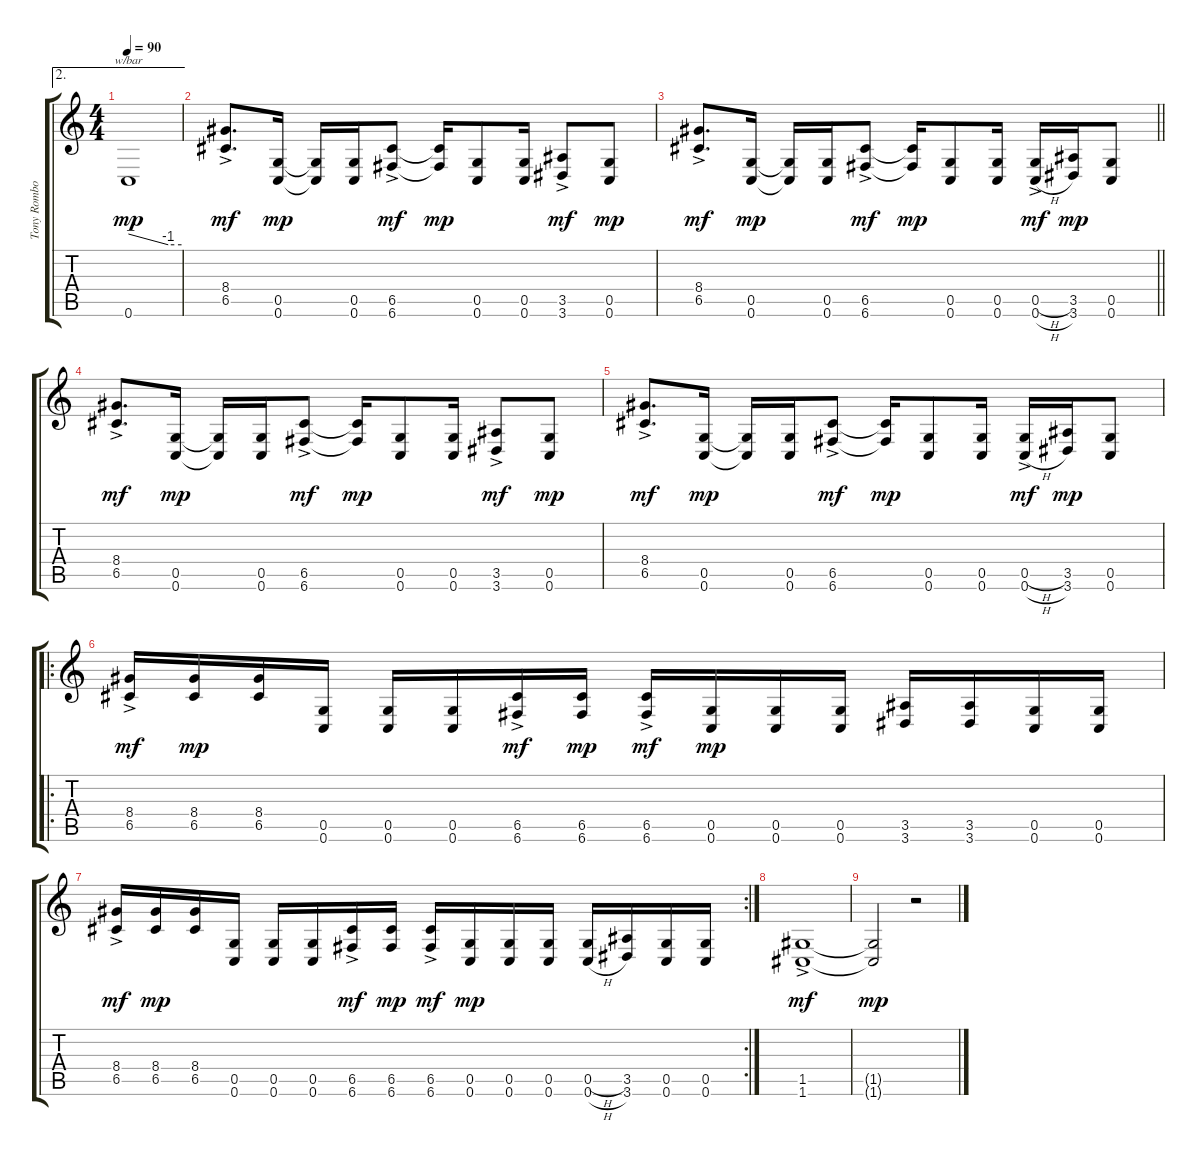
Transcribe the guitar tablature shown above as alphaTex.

\track ("Tony Rombola" "Tony Rombo") {instrument distortionguitar}
\staff {score tabs}
\tuning (D4 A3 F3 C3 G2 C2) {hide}
\ae 2
\ts (4 4)
\tempo 90
\clef g2
\ks c
0.6.1{tbe (custom default 0 0 45 -4 60 -4) dy mp} |
(8.4{ac} 6.5{ac}).8{d dy mf} (0.5 0.6).16{dy mp} (0.5{t} 0.6{t}).16 (0.5 0.6).16 (6.5{ac} 6.6{ac}).8{dy mf} (6.5{t} 6.6{t}).16{dy mp} (0.5 0.6).8 (0.5 0.6).16 (3.5{ac} 3.6{ac}).8{dy mf} (0.5 0.6).8{dy mp} |
\barLineRight lightlight
(8.4{ac} 6.5{ac}).8{d dy mf} (0.5 0.6).16{dy mp} (0.5{t} 0.6{t}).16 (0.5 0.6).16 (6.5{ac} 6.6{ac}).8{dy mf} (6.5{t} 6.6{t}).16{dy mp} (0.5 0.6).8 (0.5 0.6).16 (0.5{h ac} 0.6{h ac}).16{dy mf} (3.5 3.6).16{dy mp} (0.5 0.6).8 |
(8.4{ac} 6.5{ac}).8{d dy mf} (0.5 0.6).16{dy mp} (0.5{t} 0.6{t}).16 (0.5 0.6).16 (6.5{ac} 6.6{ac}).8{dy mf} (6.5{t} 6.6{t}).16{dy mp} (0.5 0.6).8 (0.5 0.6).16 (3.5{ac} 3.6{ac}).8{dy mf} (0.5 0.6).8{dy mp} |
(8.4{ac} 6.5{ac}).8{d dy mf} (0.5 0.6).16{dy mp} (0.5{t} 0.6{t}).16 (0.5 0.6).16 (6.5{ac} 6.6{ac}).8{dy mf} (6.5{t} 6.6{t}).16{dy mp} (0.5 0.6).8 (0.5 0.6).16 (0.5{h ac} 0.6{h ac}).16{dy mf} (3.5 3.6).16{dy mp} (0.5 0.6).8 |
\ro
(8.4{ac} 6.5{ac}).16{dy mf} (8.4 6.5).16{dy mp} (8.4 6.5).16 (0.5 0.6).16 (0.5 0.6).16 (0.5 0.6).16 (6.5{ac} 6.6{ac}).16{dy mf} (6.5 6.6).16{dy mp} (6.5{ac} 6.6{ac}).16{dy mf} (0.5 0.6).16{dy mp} (0.5 0.6).16 (0.5 0.6).16 (3.5 3.6).16 (3.5 3.6).16 (0.5 0.6).16 (0.5 0.6).16 |
\rc 2
(8.4{ac} 6.5{ac}).16{dy mf} (8.4 6.5).16{dy mp} (8.4 6.5).16 (0.5 0.6).16 (0.5 0.6).16 (0.5 0.6).16 (6.5{ac} 6.6{ac}).16{dy mf} (6.5 6.6).16{dy mp} (6.5{ac} 6.6{ac}).16{dy mf} (0.5 0.6).16{dy mp} (0.5 0.6).16 (0.5 0.6).16 (0.5{h} 0.6{h}).16 (3.5 3.6).16 (0.5 0.6).16 (0.5 0.6).16 |
(1.5{ac} 1.6{ac}).1{dy mf} |
(1.5{t} 1.6{t}).2{dy mp} r.2
